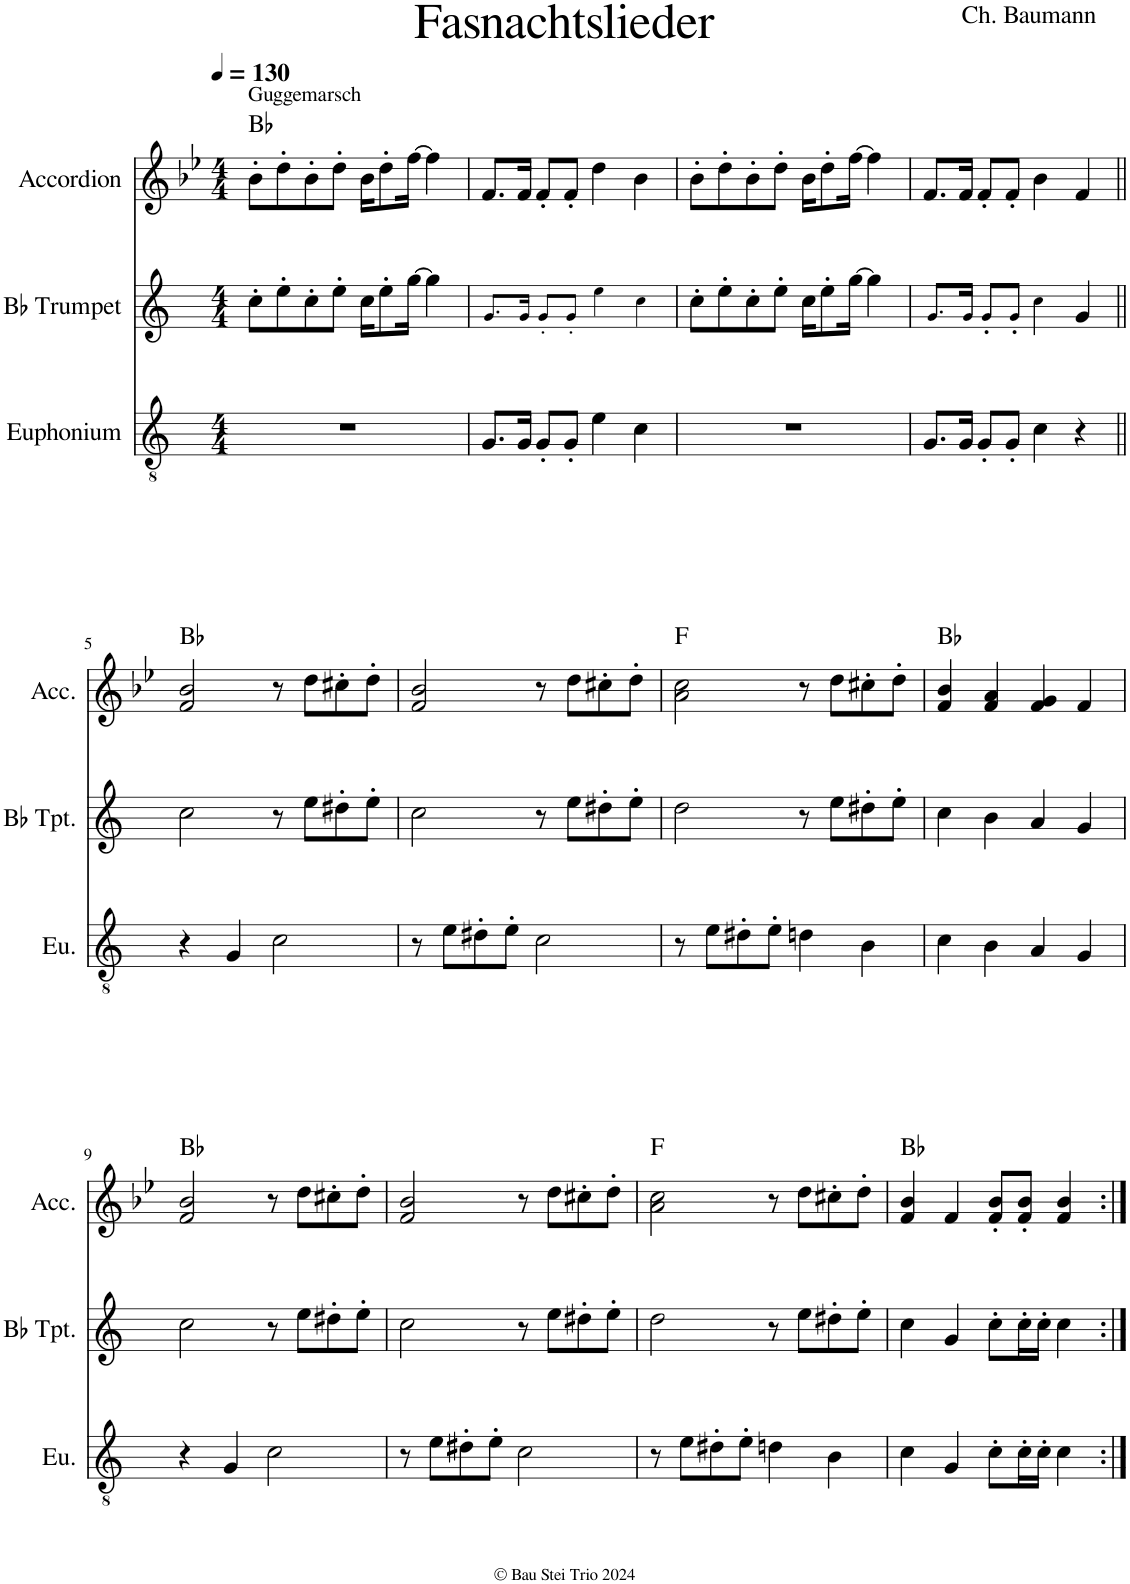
**kern	**kern	**kern	**harte
*part3	*part2	*part1	*part1
*staff3	*staff2	*staff1	*
*I"Euphonium	*I"Bb Trumpet	*I"Accordion	*
*I'Eu.	*I'Bb Tpt.	*I'Acc.	*
*clefGv2	*clefG2	*clefG2	*
*Trd1c2	*Trd1c2	*	*
*k[]	*k[]	*k[b-e-]	*
*M4/4	*M4/4	*M4/4	*
*MM130	*MM130	*MM130	*
=1	=1	=1	=1
!	!	!LO:TX:a:t=Guggemarsch	!
1r	8cc'\L	8b-'\L	Bb:maj
.	8ee'\	8dd'\	.
.	8cc'\	8b-'\	.
.	8ee'\J	8dd'\J	.
.	16cc\KL	16b-\KL	.
.	8ee'\	8dd'\	.
.	[16gg\Jk	[16ff\Jk	.
.	4gg\]	4ff\]	.
=2	=2	=2	=2
8.G/L	8.g!/L	8.f/L	.
16G/Jk	16g!/Jk	16f/Jk	.
8G'/L	8g'!/L	8f'/L	.
8G'/J	8g'!/J	8f'/J	.
4e\	4ee!\	4dd\	.
4c\	4cc!\	4b-\	.
=3	=3	=3	=3
1r	8cc'\L	8b-'\L	.
.	8ee'\	8dd'\	.
.	8cc'\	8b-'\	.
.	8ee'\J	8dd'\J	.
.	16cc\KL	16b-\KL	.
.	8ee'\	8dd'\	.
.	[16gg\Jk	[16ff\Jk	.
.	4gg\]	4ff\]	.
=4	=4	=4	=4
8.G/L	8.g!/L	8.f/L	.
16G/Jk	16g!/Jk	16f/Jk	.
8G'/L	8g'!/L	8f'/L	.
8G'/J	8g'!/J	8f'/J	.
4c\	4cc!\	4b-\	.
4r	4g/	4f/	.
!!LO:LB:g=z
=5||	=5||	=5||	=5||
4r	2cc\	2f/ 2b-/	Bb:maj
4G/	.	.	.
2c\	8r	8r	.
.	8ee\L	8dd\L	.
.	8dd#X'\	8cc#X'\	.
.	8ee'\J	8dd'\J	.
=6	=6	=6	=6
8r	2cc\	2f/ 2b-/	.
8e\L	.	.	.
8d#X'\	.	.	.
8e'\J	.	.	.
2c\	8r	8r	.
.	8ee\L	8dd\L	.
.	8dd#X'\	8cc#X'\	.
.	8ee'\J	8dd'\J	.
=7	=7	=7	=7
8r	2dd\	2a\ 2cc\	F:maj
8e\L	.	.	.
8d#X'\	.	.	.
8e'\J	.	.	.
4dn\	8r	8r	.
.	8ee\L	8dd\L	.
4B\	8dd#X'\	8cc#X'\	.
.	8ee'\J	8dd'\J	.
=8	=8	=8	=8
4c\	4cc\	4f/ 4b-/	Bb:maj
4B\	4b\	4f/ 4a/	.
4A/	4a/	4f/ 4g/	.
4G/	4g/	4f/	.
!!LO:LB:g=z
=9	=9	=9	=9
4r	2cc\	2f/ 2b-/	Bb:maj
4G/	.	.	.
2c\	8r	8r	.
.	8ee\L	8dd\L	.
.	8dd#X'\	8cc#X'\	.
.	8ee'\J	8dd'\J	.
=10	=10	=10	=10
8r	2cc\	2f/ 2b-/	.
8e\L	.	.	.
8d#X'\	.	.	.
8e'\J	.	.	.
2c\	8r	8r	.
.	8ee\L	8dd\L	.
.	8dd#X'\	8cc#X'\	.
.	8ee'\J	8dd'\J	.
=11	=11	=11	=11
8r	2dd\	2a\ 2cc\	F:maj
8e\L	.	.	.
8d#X'\	.	.	.
8e'\J	.	.	.
4dn\	8r	8r	.
.	8ee\L	8dd\L	.
4B\	8dd#X'\	8cc#X'\	.
.	8ee'\J	8dd'\J	.
=12	=12	=12	=12
4c\	4cc\	4f/ 4b-/	Bb:maj
4G/	4g/	4f/	.
8c'\L	8cc'\L	8f/' 8b-/'L	.
16c'\L	16cc'\L	8f/' 8b-/'J	.
16c'\JJ	16cc'\JJ	.	.
4c\	4cc\	4f/ 4b-/	.
=:|!	=:|!	=:|!	=:|!
*-	*-	*-	*-
